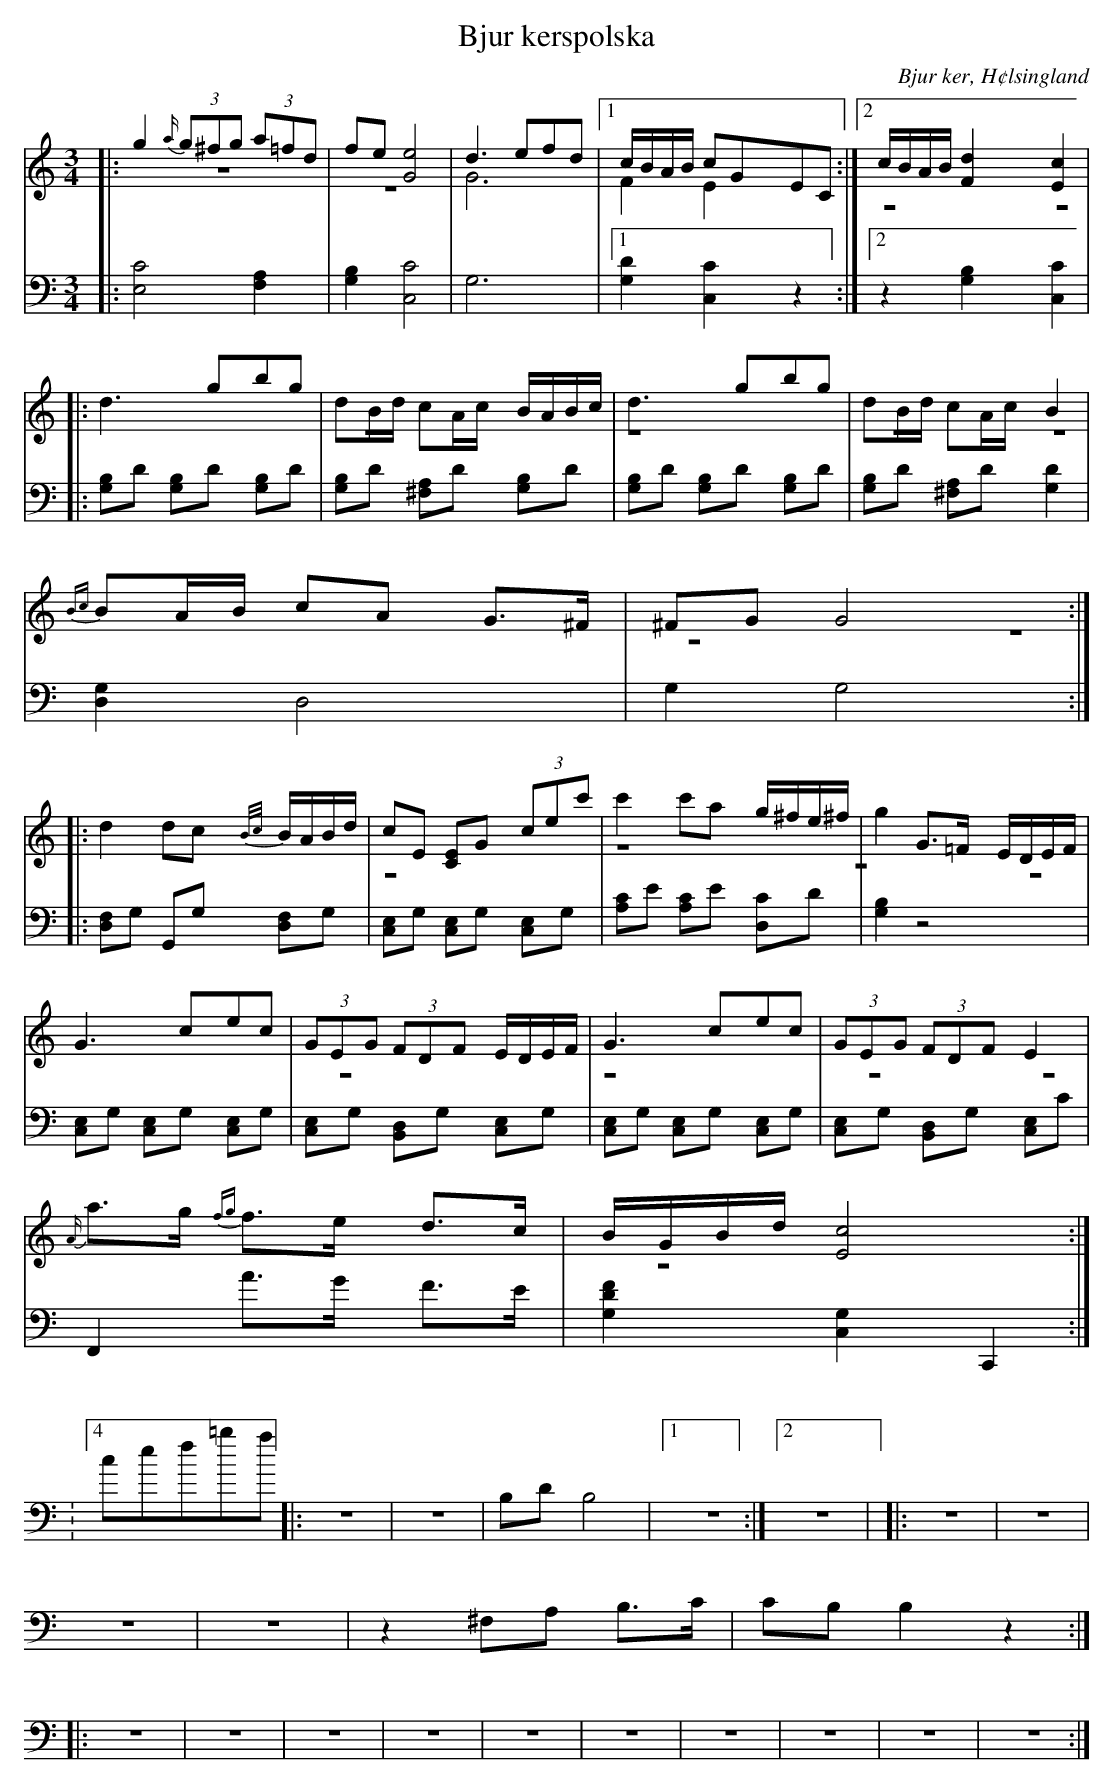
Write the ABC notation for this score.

X:1
T: Bjur kerspolska
O: Bjur ker, H¢lsingland
M: 3/4
L: 1/8
K: C
V:1
V:2 merge
V:3
V:4 merge
V:1
|:g2 {a/} (3g^fg (3a=fd|fe [G4e4]|d3 efd|1 c/B/A/B/ cGEC:|2 c/B/A/B/ [F2d2][E2c2]|
|:d3 gbg| dB/d/ cA/c/ B/A/B/c/| d3 gbg| dB/d/ cA/c/ B2|
{Bc}BA/B/ cA G>^F| ^FG G4 :|
|:d2 dc {B/c/}B/A/B/d/|cE [CE]G (3cec'|c'2 c'a g/^f/e/^f/|g2 G>=F E/D/E/F/|
G3 cec|(3GEG (3FDF E/D/E/F/|G3 cec|(3GEG (3FDF E2|
{A/}a>g {fg}f>e d>c|B/G/B/d/ [E4c4]:|
V:2
|:z6|z6|G6|1 F2 E2:|2 z6|
|:z6|z6|z6|z6|
z6|z6:|
|:z6|z6|z6|z6|
z6|z6|z6|z6|
z6|z6:|
V:3 clef=bass
|:[E,4C4] [F,2A,2]|[G,2B,2] [C,4C4]|G,6|1 [G,2D2][C,2C2] z2:|2 z2 [G,2B,2][C,2C2]|
|:[G,B,]D [G,B,]D [G,B,]D|[G,B,]D [^F,A,]D [G,B,]D|[G,B,]D [G,B,]D [G,B,]D|[G,B,]D [^F,A,]D [G,2D2]|
[D,2G,2] D,4|G,2 G,4:|
|:[D,F,]G, G,,G, [D,F,]G,|[C,E,]G, [C,E,]G, [C,E,]G,|[A,C]E [A,C]E [D,C]D| [G,2B,2] z4|
[C,E,]G, [C,E,]G, [C,E,]G,|[C,E,]G, [B,,D,]G, [C,E,]G,|[C,E,]G, [C,E,]G, [C,E,]G,|[C,E,]G, [B,,D,]G, [C,E,]C|
F,,2 A>G F>E|[G,2D2F2] [C,2G,2] C,,2:|
 V:4 clef=bass
|:z6|z6|B,D B,4|1z6:|2 z6|
|:z6|z6|z6| z6|
z2 ^F,A, B,>C |CB, B,2 z2:|
|:z6|z6|z6|z6|
z6|z6|z6|z6|
z6|z6:|
